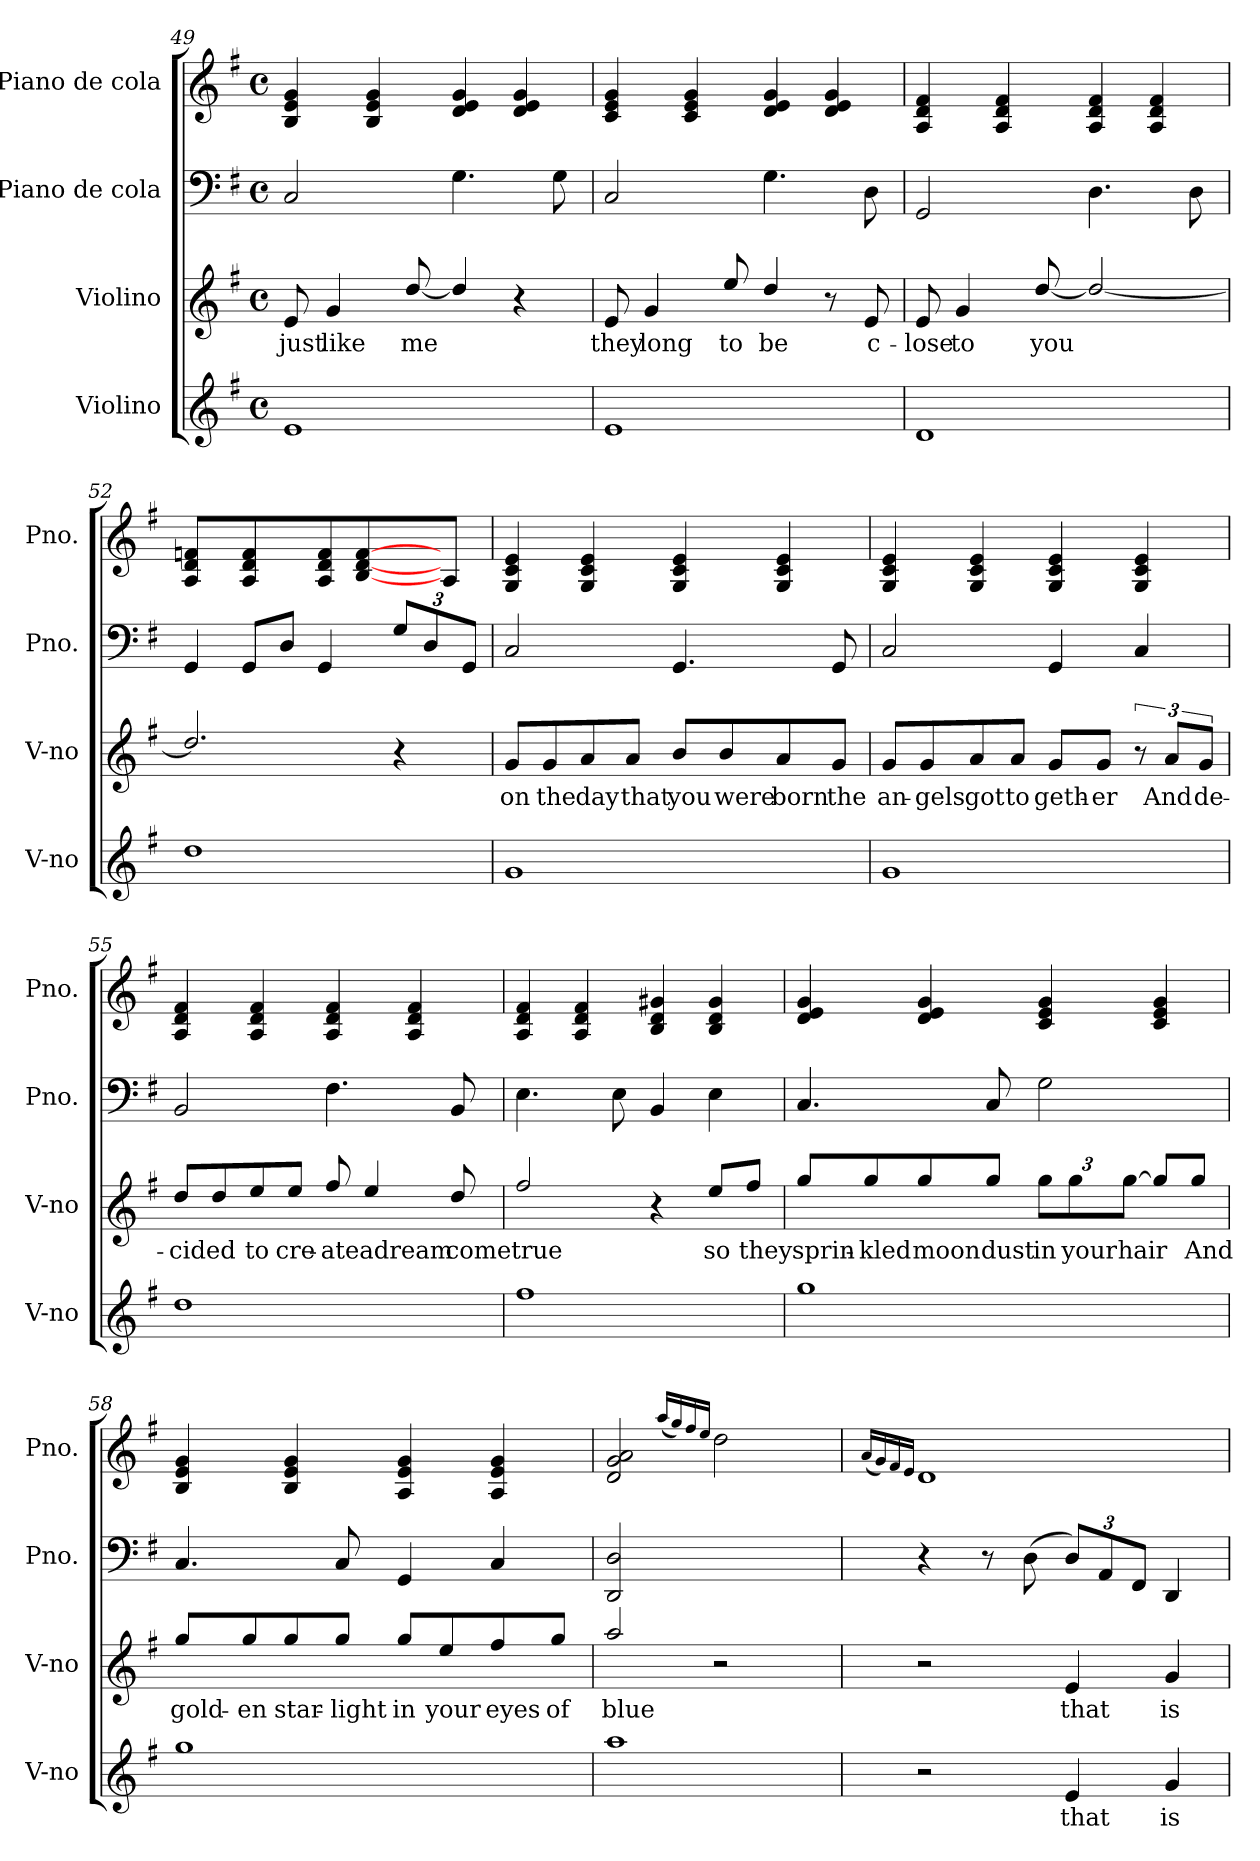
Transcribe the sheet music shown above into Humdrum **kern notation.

**kern	**text	**kern	**text	**kern	**kern
*part4	*part4	*part3	*part3	*part2	*part1
*staff4	*staff4	*staff3	*staff3	*staff2	*staff1
*I"Violino	*	*I"Violino	*	*I"Piano de cola	*I"Piano de cola
*I'V-no	*	*I'V-no	*	*I'Pno.	*I'Pno.
!!LO:PB:g=z
*clefG2	*	*clefG2	*	*clefF4	*clefG2
*k[f#]	*	*k[f#]	*	*k[f#]	*k[f#]
*M4/4	*	*M4/4	*	*M4/4	*M4/4
*met(c)	*	*met(c)	*	*met(c)	*met(c)
=49	=49	=49	=49	=49	=49
!	!	!	!LO:LY:b	!	!
1e	.	8e/	just	2C/	4B/ 4e/ 4g/
!	!	!	!LO:LY:b	!	!
.	.	4g/	like	.	.
.	.	.	.	.	4B/ 4e/ 4g/
!	!	!	!LO:LY:b	!	!
.	.	[8dd/	me	.	.
.	.	4dd/]	.	4.G\	4d/ 4e/ 4g/
.	.	4r	.	.	4d/ 4e/ 4g/
.	.	.	.	8G\	.
=50	=50	=50	=50	=50	=50
!	!	!	!LO:LY:b	!	!
1e	.	8e/	they	2C/	4c/ 4e/ 4g/
!	!	!	!LO:LY:b	!	!
.	.	4g/	long	.	.
.	.	.	.	.	4c/ 4e/ 4g/
!	!	!	!LO:LY:b	!	!
.	.	8ee/	to	.	.
!	!	!	!LO:LY:b	!	!
.	.	4dd/	be	4.G\	4d/ 4e/ 4g/
.	.	8r	.	.	4d/ 4e/ 4g/
!	!	!	!LO:LY:b	!	!
.	.	8e/	c-	8D\	.
=51	=51	=51	=51	=51	=51
!	!	!	!LO:LY:b	!	!
1d	.	8e/	-lose	2GG/	4A/ 4d/ 4f#/
!	!	!	!LO:LY:b	!	!
.	.	4g/	to	.	.
.	.	.	.	.	4A/ 4d/ 4f#/
!	!	!	!LO:LY:b	!	!
.	.	[8dd/	you	.	.
.	.	2dd/_	.	4.D\	4A/ 4d/ 4f#/
.	.	.	.	.	4A/ 4d/ 4f#/
.	.	.	.	8D\	.
=52	=52	=52	=52	=52	=52
1dd	.	2.dd/]	.	4GG/	4A/ 4d/ 4fn/
.	.	.	.	8GG/L	4A/ 4d/ 4f/
.	.	.	.	8D/J	.
.	.	.	.	4GG/	8A/ 8d/ 8f/
.	.	.	.	.	[4B/ [4d/ [4f/
*	*	*	*	*Xbrackettup	*
.	.	4r	.	12G/L	.
.	.	.	.	12D/	.
.	.	.	.	.	8A/J
.	.	.	.	12GG/J	.
!!LO:LB:g=z
=53	=53	=53	=53	=53	=53
!	!	!	!LO:LY:b	!	!
1g	.	8g/L	on	2C/	4G/ 4c/ 4e/
!	!	!	!LO:LY:b	!	!
.	.	8g/	the	.	.
!	!	!	!LO:LY:b	!	!
.	.	8a/	day	.	4G/ 4c/ 4e/
!	!	!	!LO:LY:b	!	!
.	.	8a/J	that	.	.
!	!	!	!LO:LY:b	!	!
.	.	8b/L	you	4.GG/	4G/ 4c/ 4e/
!	!	!	!LO:LY:b	!	!
.	.	8b/	were	.	.
!	!	!	!LO:LY:b	!	!
.	.	8a/	born	.	4G/ 4c/ 4e/
!	!	!	!LO:LY:b	!	!
.	.	8g/J	the	8GG/	.
=54	=54	=54	=54	=54	=54
!	!	!	!LO:LY:b	!	!
1g	.	8g/L	an-	2C/	4G/ 4c/ 4e/
!	!	!	!LO:LY:b	!	!
.	.	8g/	-gels	.	.
!	!	!	!LO:LY:b	!	!
.	.	8a/	got	.	4G/ 4c/ 4e/
!	!	!	!LO:LY:b	!	!
.	.	8a/J	to	.	.
!	!	!	!LO:LY:b	!	!
.	.	8g/L	geth-	4GG/	4G/ 4c/ 4e/
!	!	!	!LO:LY:b	!	!
.	.	8g/J	-er	.	.
.	.	12r	.	4C/	4G/ 4c/ 4e/
!	!	!	!LO:LY:b	!	!
.	.	12a/L	And	.	.
!	!	!	!LO:LY:b	!	!
.	.	12g/J	de-	.	.
=55	=55	=55	=55	=55	=55
!	!	!	!LO:LY:b	!	!
1dd	.	8dd/L	-cided	2BB/	4A/ 4d/ 4f#/
.	.	8dd/	.	.	.
!	!	!	!LO:LY:b	!	!
.	.	8ee/	to	.	4A/ 4d/ 4f#/
!	!	!	!LO:LY:b	!	!
.	.	8ee/J	cre-	.	.
!	!	!	!LO:LY:b	!	!
.	.	8ff#/	-ate	4.F#\	4A/ 4d/ 4f#/
!	!	!	!LO:LY:b	!	!
.	.	4ee/	adream	.	.
.	.	.	.	.	4A/ 4d/ 4f#/
!	!	!	!LO:LY:b	!	!
.	.	8dd/	come	8BB/	.
!!LO:LB:g=z
=56	=56	=56	=56	=56	=56
!	!	!	!LO:LY:b	!	!
1ff#	.	2ff#/	true	4.E\	4A/ 4d/ 4f#/
.	.	.	.	.	4A/ 4d/ 4f#/
.	.	.	.	8E\	.
.	.	4r	.	4BB/	4B/ 4d/ 4g#X/
!	!	!	!LO:LY:b	!	!
.	.	8ee/L	so	4E\	4B/ 4d/ 4g#/
!	!	!	!LO:LY:b	!	!
.	.	8ff#/J	they	.	.
=57	=57	=57	=57	=57	=57
!	!	!	!LO:LY:b	!	!
1gg	.	8gg/L	sprin-	4.C/	4d/ 4e/ 4g/
!	!	!	!LO:LY:b	!	!
.	.	8gg/	-kled	.	.
!	!	!	!LO:LY:b	!	!
.	.	8gg/	moon	.	4d/ 4e/ 4g/
!	!	!	!LO:LY:b	!	!
.	.	8gg/J	dust	8C/	.
*	*	*Xbrackettup	*	*	*
!	!	!	!LO:LY:b	!	!
.	.	12gg\L	in	2G\	4c/ 4e/ 4g/
!	!	!	!LO:LY:b	!	!
.	.	12gg\	your	.	.
!	!	!	!LO:LY:b	!	!
.	.	[12gg\J	hair	.	.
.	.	8gg/L]	.	.	4c/ 4e/ 4g/
!	!	!	!LO:LY:b	!	!
.	.	8gg/J	And	.	.
=58	=58	=58	=58	=58	=58
!	!	!	!LO:LY:b	!	!
1gg	.	8gg/L	gold-	4.C/	4B/ 4e/ 4g/
!	!	!	!LO:LY:b	!	!
.	.	8gg/	-en	.	.
!	!	!	!LO:LY:b	!	!
.	.	8gg/	star-	.	4B/ 4e/ 4g/
!	!	!	!LO:LY:b	!	!
.	.	8gg/J	-light	8C/	.
!	!	!	!LO:LY:b	!	!
.	.	8gg/L	in	4GG/	4A/ 4e/ 4g/
!	!	!	!LO:LY:b	!	!
.	.	8ee/	your	.	.
!	!	!	!LO:LY:b	!	!
.	.	8ff#/	eyes	4C/	4A/ 4e/ 4g/
!	!	!	!LO:LY:b	!	!
.	.	8gg/J	of	.	.
=59	=59	=59	=59	=59	=59
!	!	!	!LO:LY:b	!	!
1aa	.	2aa/	blue	2DD/ 2D/	2d/ 2g/ 2a/
.	.	.	.	.	(16qaa/LL
.	.	.	.	.	16qgg/)
.	.	.	.	.	16qff#/
.	.	.	.	.	16qee/JJ
.	.	2r	.	4ryy	2dd\
.	.	.	.	4ryy	.
!!LO:PB:g=z
=60	=60	=60	=60	=60	=60
.	.	.	.	.	(16qa/LL
.	.	.	.	.	16qg/)
.	.	.	.	.	16qf#/
.	.	.	.	.	16qe/JJ
2r	.	2r	.	4r	1d
.	.	.	.	8r	.
.	.	.	.	(8D\	.
!	!LO:LY:b	!	!LO:LY:b	!	!
4e/	that	4e/	that	12D/L)	.
.	.	.	.	12AA/	.
.	.	.	.	12FF#/J	.
!	!LO:LY:b	!	!LO:LY:b	!	!
4g/	is	4g/	is	4DD/	.
=	=	=	=	=	=
*-	*-	*-	*-	*-	*-
